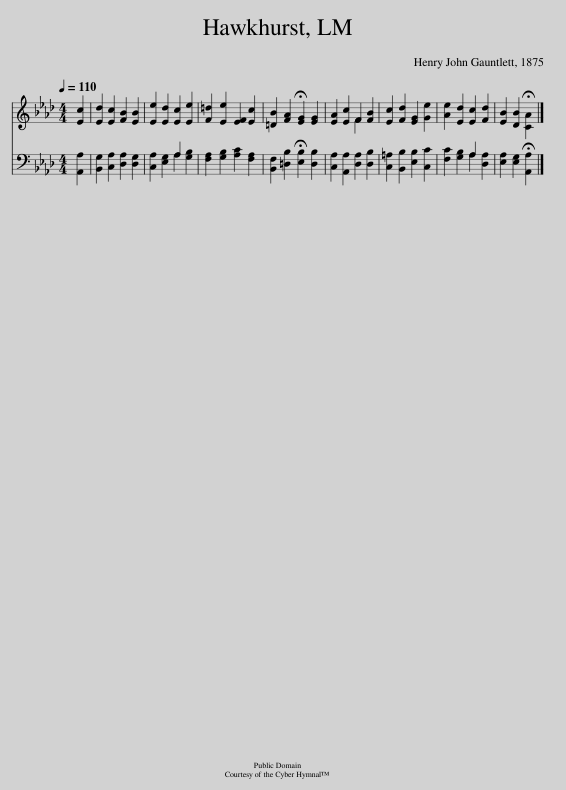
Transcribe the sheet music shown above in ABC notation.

X:1
%%score ( 1 2 ) ( 3 4 )
L:1/8
Q:1/4=110
M:4/4
I:linebreak $
K:Ab
V:1 treble
V:2 treble
V:3 bass
V:4 bass
V:1
 [Ec]2 | [Ed]2 [Ec]2 [FB]2 [EB]2 | [Ee]2 [Ed]2 [Ec]2 [Ee]2 | [F=d]2 [Ee]2 [EF]2 [Ec]2 | [=DB]2 [FA]2 !fermata![EG]2 [EG]2 | %5
 [EA]2 [Ec]2 F2 [FB]2 | [Ec]2 [Fd]2 [EG]2 [Ge]2 | [Ae]2 [Ed]2 [Ec]2 [Fd]2 | [EB]2 [DB]2 !fermata![CA]2 |] %9
V:2
 x2 | x8 | x8 | x8 | x8 | %5
 x4 F2 x2 | x8 | x8 | x6 |] %9
V:3
 [A,,A,]2 | [B,,G,]2 [C,A,]2 [D,A,]2 [D,G,]2 | [C,A,]2 [E,G,]2 A,2 [G,B,]2 | [F,A,]2 [G,B,]2 [A,C]2 [F,A,]2 | [B,,F,]2 [=D,B,]2 !fermata![E,B,]2 [D,B,]2 | %5
 [C,A,]2 [A,,A,]2 [D,A,]2 [D,B,]2 | [C,=A,]2 [B,,B,]2 [E,B,]2 [C,C]2 | [F,C]2 [G,B,]2 A,2 [D,A,]2 | [E,A,]2 [E,G,]2 !fermata![A,,A,]2 |] %9
V:4
 x2 | x8 | x4 A,2 x2 | x8 | x8 | %5
 x8 | x8 | x4 A,2 x2 | x6 |] %9
